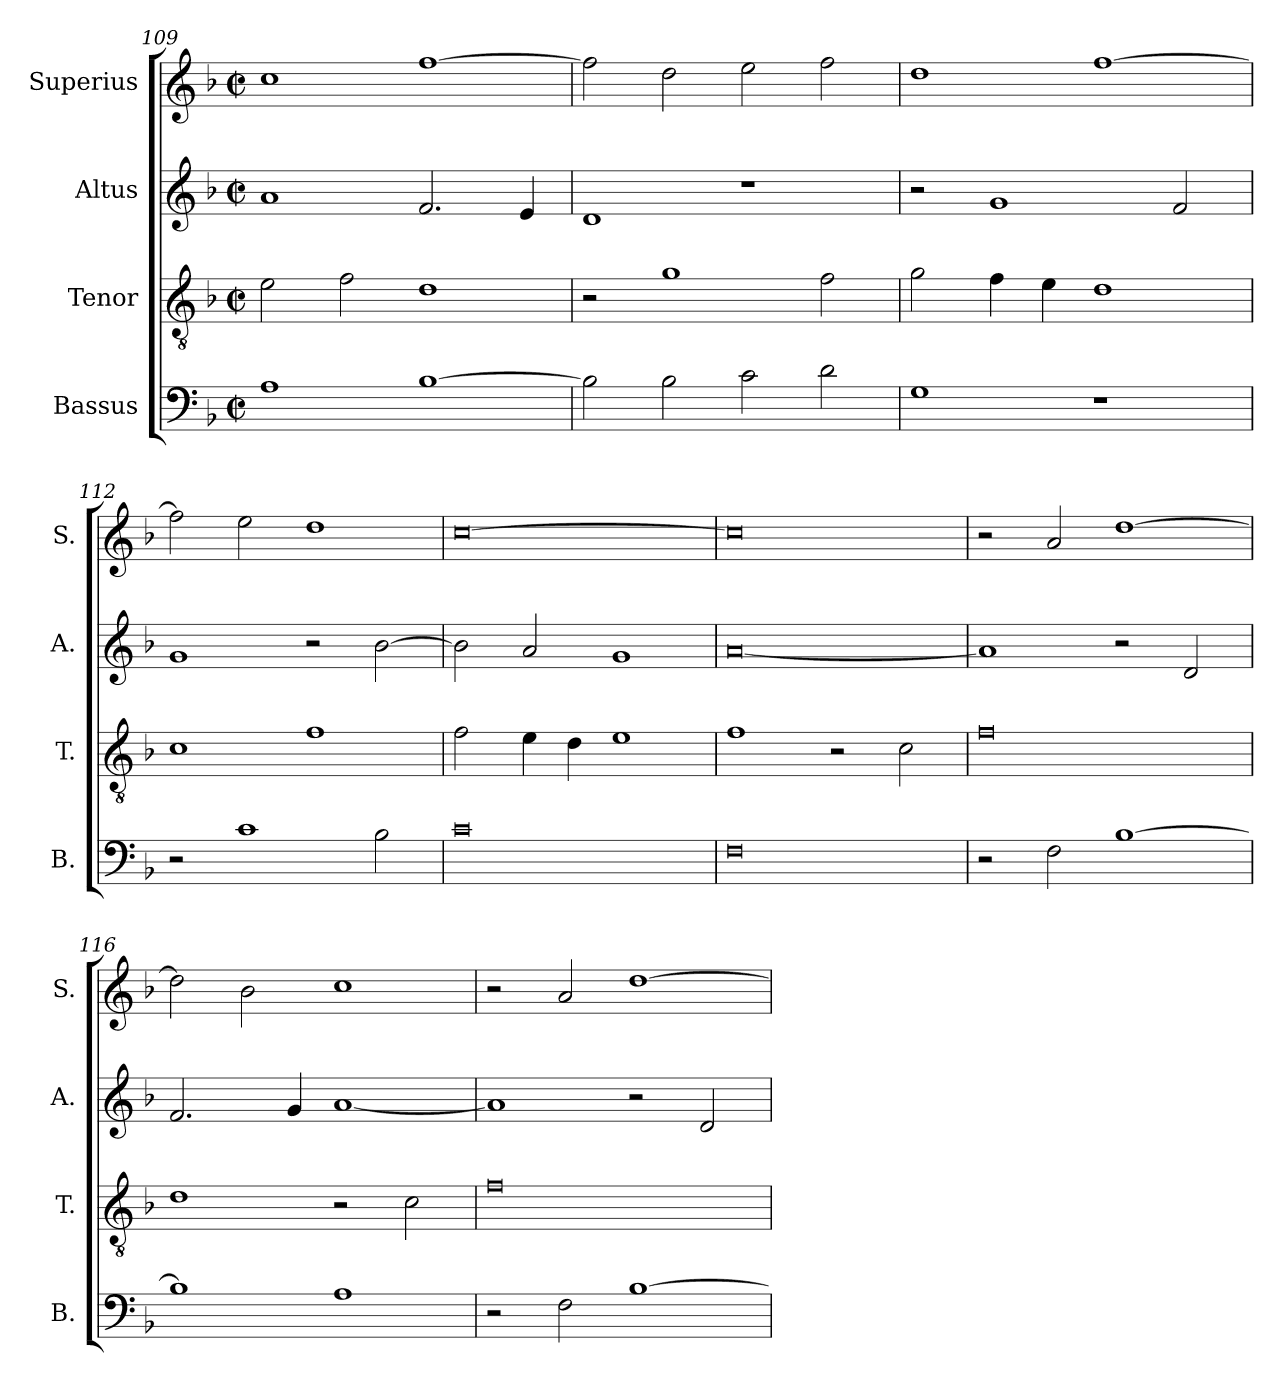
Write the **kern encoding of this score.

**kern	**kern	**kern	**kern
*part4	*part3	*part2	*part1
*staff4	*staff3	*staff2	*staff1
*I"Bassus	*I"Tenor	*I"Altus	*I"Superius
*I'B.	*I'T.	*I'A.	*I'S.
*clefF4	*clefGv2	*clefG2	*clefG2
*	*ITrd7c12	*	*
*k[b-]	*k[b-]	*k[b-]	*k[b-]
*F:	*F:	*F:	*F:
*M2/2	*M2/2	*M2/2	*M2/2
*met(c|)	*met(c|)	*met(c|)	*met(c|)
=109	=109	=109	=109
1Ai	2Ei\	1ai	1cci
.	2Fi\	.	.
[>1B-i	1Di	2.fi/	[>1ffi
.	.	4ei/	.
=110	=110	=110	=110
2B-i\]	2r	1di	2ffi\]
2B-i\	1Gi	.	2ddi\
2ci\	.	1r	2eei\
2di\	2Fi\	.	2ffi\
!!LO:LB:g=z
=111	=111	=111	=111
1Gi	2Gi\	2r	1ddi
.	4Fi\	1gi	.
.	4Ei\	.	.
1r	1Di	.	[>1ffi
.	.	2fi/	.
=112	=112	=112	=112
2r	1Ci	1gi	2ffi\]
1ci	.	.	2eei\
.	1Fi	2r	1ddi
2B-i\	.	[>2b-i\	.
=113	=113	=113	=113
0ci	2Fi\	2b-i\]	[>0cci
.	4Ei\	2ai/	.
.	4Di\	.	.
.	1Ei	1gi	.
=114	=114	=114	=114
0Fi	1Fi	[<0ai	0cci]
.	2r	.	.
.	2Ci\	.	.
=115	=115	=115	=115
2r	0Fi	1ai]	2r
2Fi\	.	.	2ai/
[>1B-i	.	2r	[>1ddi
.	.	2di/	.
!!LO:LB:g=z
=116	=116	=116	=116
1B-i]	1Di	2.fi/	2ddi\]
.	.	.	2b-i\
.	.	4gi/	.
1Ai	2r	[<1ai	1cci
.	2Ci\	.	.
=117	=117	=117	=117
2r	0Fi	1ai]	2r
2Fi\	.	.	2ai/
[>1B-i	.	2r	[>1ddi
.	.	2di/	.
=	=	=	=
*-	*-	*-	*-
